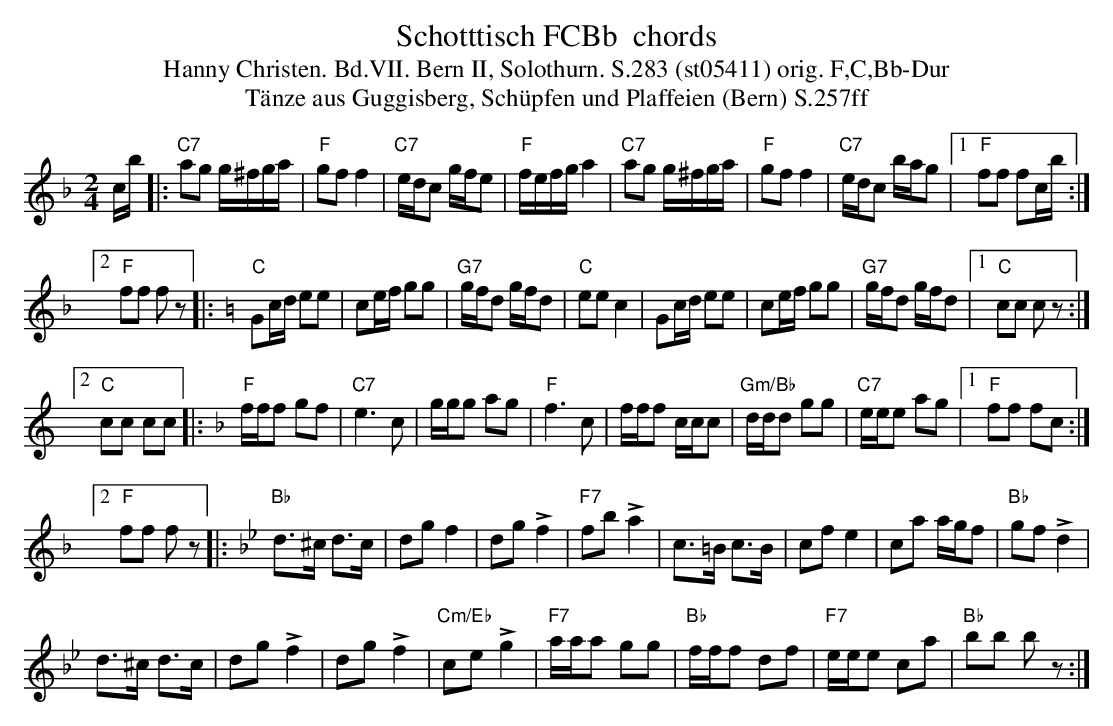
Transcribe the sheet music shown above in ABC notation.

X:1
T:  Schotttisch FCBb  chords
T:Hanny Christen. Bd.VII. Bern II, Solothurn. S.283 (st05411) orig. F,C,Bb-Dur
T: T\"anze aus Guggisberg, Sch\"upfen und Plaffeien (Bern) S.257ff
M:2/4
L:1/16
K:F %%MIDI gchordon
cb |: "C7"a2g2 g^fga | "F"g2f2f4 | "C7"edc2 gfe2 | "F"fefg a4 | "C7"a2g2 g^fga | "F"g2f2f4 | "C7"edc2 bag2 |1 "F"f2f2 f2cb :|2
"F"f2f2 f2z2 |: [K:C] "C"G2cd e2e2 | c2ef g2g2 | "G7"gfd2 gfd2 | "C"e2e2c4 | G2cd e2e2 | c2ef g2g2 | "G7"gfd2 gfd2 |1 "C"c2c2 c2z2 :|2
"C"c2c2 c2c2 |: [K:F] "F"fff2 g2f2 | "C7"e6c2 | ggg2 a2g2 | "F"f6c2 | fff2 ccc2 | "Gm/Bb"ddd2 g2g2 | "C7"eee2 a2g2 |1 "F"f2f2 f2c2 :|2
"F"f2f2 f2z2 |: [K:Bb] [L:1/8] "Bb"d>^c d>c | dgf2 | dg +>+f2 | "F7"fb +>+a2 | c>=B c>B | cf e2 | ca a/g/f | "Bb"gf +>+d2 |
d>^c d>c | dg +>+f2 | dg +>+f2 | "Cm/Eb"ce +>+g2 | "F7"a/a/a gg | "Bb"f/f/f df | "F7"e/e/e ca | "Bb"bb bz :|
